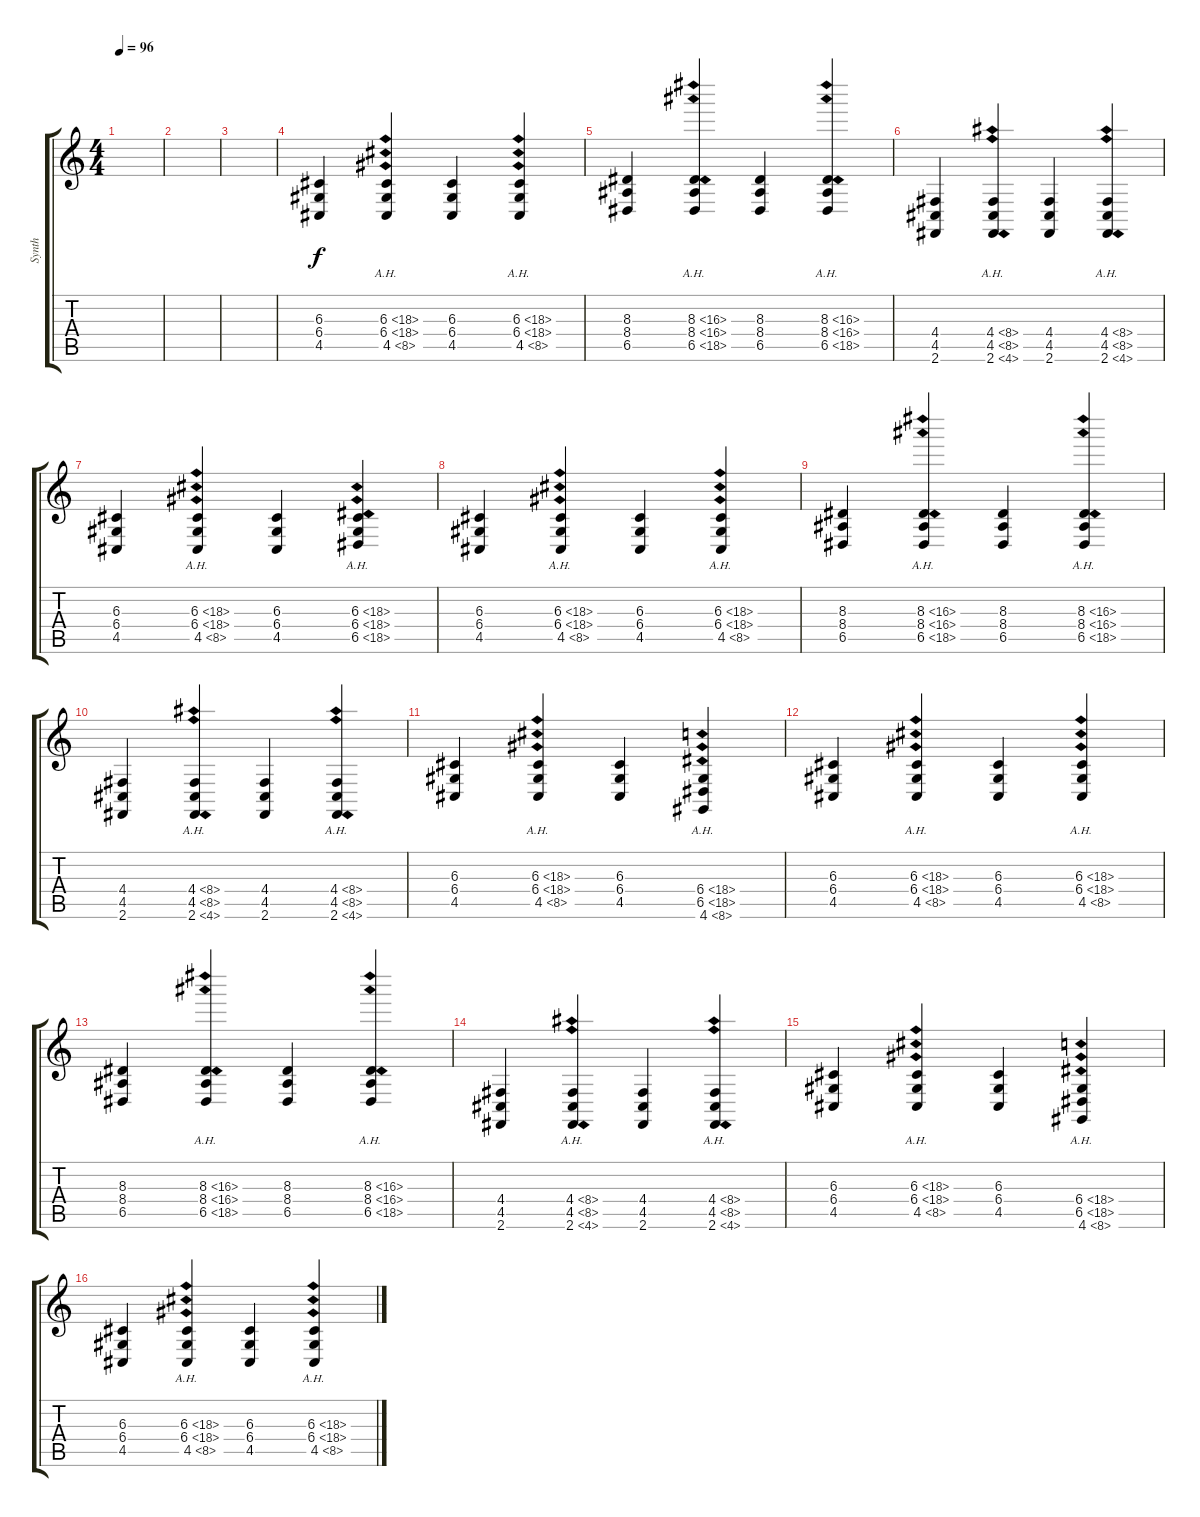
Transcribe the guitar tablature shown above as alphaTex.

\track ("Synth" "Synth") {instrument lead1square}
\staff {score tabs}
\tuning (E4 B3 G3 D3 A2 E2) {hide}
\ts (4 4)
\tempo 96
\clef g2
\ks c
|
|
|
(6.3 6.4 4.5).4 (6.3{ah 12} 6.4{ah 12} 4.5{ah 4}).4 (6.3 6.4 4.5).4 (6.3{ah 12} 6.4{ah 12} 4.5{ah 4}).4 |
(8.3 8.4 6.5).4 (8.3{ah 8} 8.4{ah 8} 6.5{ah 12}).4 (8.3 8.4 6.5).4 (8.3{ah 8} 8.4{ah 8} 6.5{ah 12}).4 |
(4.4 4.5 2.6).4 (4.4{ah 4} 4.5{ah 4} 2.6{ah 2}).4 (4.4 4.5 2.6).4 (4.4{ah 4} 4.5{ah 4} 2.6{ah 2}).4 |
(6.3 6.4 4.5).4 (6.3{ah 12} 6.4{ah 12} 4.5{ah 4}).4 (6.3 6.4 4.5).4 (6.3{ah 12} 6.4{ah 12} 6.5{ah 12}).4 |
(6.3 6.4 4.5).4 (6.3{ah 12} 6.4{ah 12} 4.5{ah 4}).4 (6.3 6.4 4.5).4 (6.3{ah 12} 6.4{ah 12} 4.5{ah 4}).4 |
(8.3 8.4 6.5).4 (8.3{ah 8} 8.4{ah 8} 6.5{ah 12}).4 (8.3 8.4 6.5).4 (8.3{ah 8} 8.4{ah 8} 6.5{ah 12}).4 |
(4.4 4.5 2.6).4 (4.4{ah 4} 4.5{ah 4} 2.6{ah 2}).4 (4.4 4.5 2.6).4 (4.4{ah 4} 4.5{ah 4} 2.6{ah 2}).4 |
(6.3 6.4 4.5).4 (6.3{ah 12} 6.4{ah 12} 4.5{ah 4}).4 (6.3 6.4 4.5).4 (6.4{ah 12} 6.5{ah 12} 4.6{ah 4}).4 |
(6.3 6.4 4.5).4 (6.3{ah 12} 6.4{ah 12} 4.5{ah 4}).4 (6.3 6.4 4.5).4 (6.3{ah 12} 6.4{ah 12} 4.5{ah 4}).4 |
(8.3 8.4 6.5).4 (8.3{ah 8} 8.4{ah 8} 6.5{ah 12}).4 (8.3 8.4 6.5).4 (8.3{ah 8} 8.4{ah 8} 6.5{ah 12}).4 |
(4.4 4.5 2.6).4 (4.4{ah 4} 4.5{ah 4} 2.6{ah 2}).4 (4.4 4.5 2.6).4 (4.4{ah 4} 4.5{ah 4} 2.6{ah 2}).4 |
(6.3 6.4 4.5).4 (6.3{ah 12} 6.4{ah 12} 4.5{ah 4}).4 (6.3 6.4 4.5).4 (6.4{ah 12} 6.5{ah 12} 4.6{ah 4}).4 |
(6.3 6.4 4.5).4 (6.3{ah 12} 6.4{ah 12} 4.5{ah 4}).4 (6.3 6.4 4.5).4 (6.3{ah 12} 6.4{ah 12} 4.5{ah 4}).4
